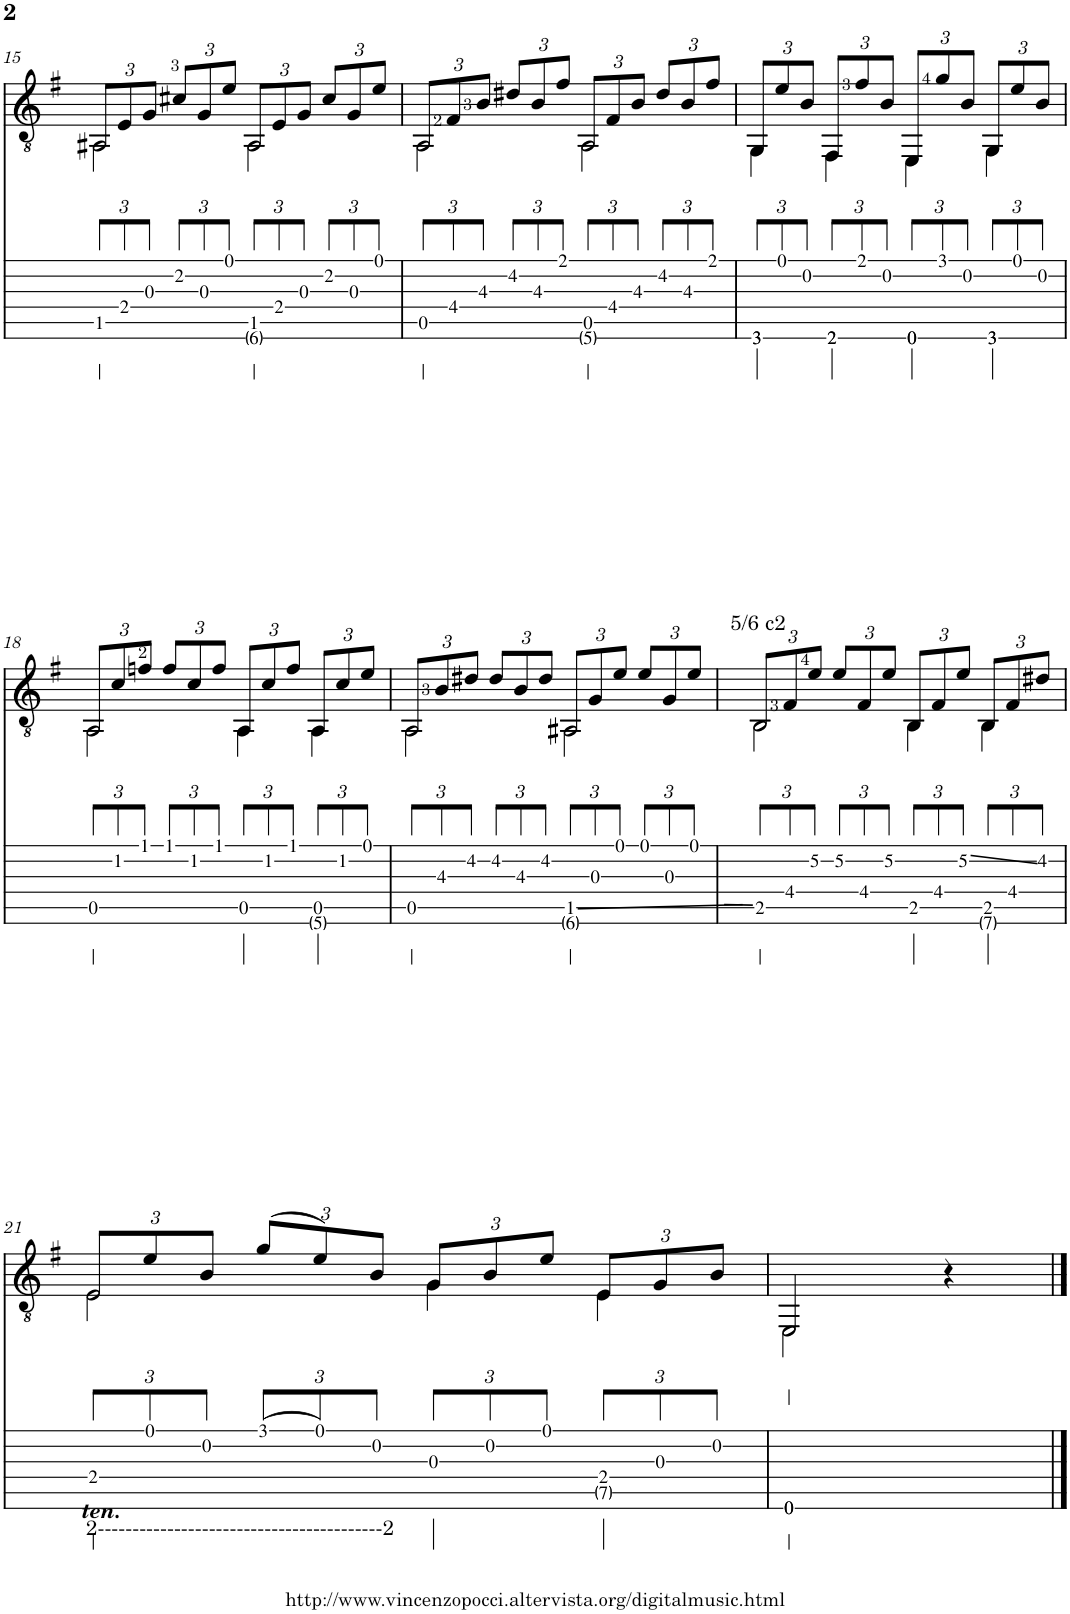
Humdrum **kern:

**kern	**kern
*part2	*part1
*staff2	*staff1
*I"Chitarra classica (Intavolatura)	*I"Classical Guitar
!!LO:PB:g=z
*	*clefGv2
*k[f#]	*k[f#]
*M4/4	*M4/4
*met(c)	*met(c)
*Xbrackettup	*Xbrackettup
=15	=15
*^	*
!	!	!LO:N:head=open
*	*	*^
12AA#X/L	2AA#\	12AA#X/L	2AA#\
12E/	.	12E/	.
12G/J	.	12G/J	.
12c#X/L	.	12c#X/L	.
12G/	.	12G/	.
12e/J	.	12e/J	.
!	!	!LO:N:head=open	!
12AA#/L	2AA#\	12AA#/L	2AA#\
12E/	.	12E/	.
12G/J	.	12G/J	.
12c#/L	.	12c#/L	.
12G/	.	12G/	.
12e/J	.	12e/J	.
=16	=16	=16	=16
!	!	!LO:N:head=open	!
12AA/L	2AA\	12AA/L	2AA\
12F#/	.	12F#/	.
12B/J	.	12B/J	.
12d#X/L	.	12d#X/L	.
12B/	.	12B/	.
12f#/J	.	12f#/J	.
!	!	!LO:N:head=open	!
12AA/L	2AA\	12AA/L	2AA\
12F#/	.	12F#/	.
12B/J	.	12B/J	.
12d#/L	.	12d#/L	.
12B/	.	12B/	.
12f#/J	.	12f#/J	.
=17	=17	=17	=17
12GG/L	4GG\	12GG/L	4GG\
12e/	.	12e/	.
12B/J	.	12B/J	.
12FF#/L	4FF#\	12FF#/L	4FF#\
12f#/	.	12f#/	.
12B/J	.	12B/J	.
12EE/L	4EE\	12EE/L	4EE\
12g/	.	12g/	.
12B/J	.	12B/J	.
12GG/L	4GG\	12GG/L	4GG\
12e/	.	12e/	.
12B/J	.	12B/J	.
!!LO:LB:g=z	!!
=18	=18	=18	=18
!	!	!LO:N:head=open	!
12AA/L	2AA\	12AA/L	2AA\
12c/	.	12c/	.
12fn/J	.	12fn/J	.
12f/L	.	12f/L	.
12c/	.	12c/	.
12f/J	.	12f/J	.
12AA/L	4AA\	12AA/L	4AA\
12c/	.	12c/	.
12f/J	.	12f/J	.
12AA/L	4AA\	12AA/L	4AA\
12c/	.	12c/	.
12e/J	.	12e/J	.
=19	=19	=19	=19
!	!	!LO:N:head=open	!
12AA/L	2AA\	12AA/L	2AA\
12B/	.	12B/	.
12d#X/J	.	12d#X/J	.
12d#/L	.	12d#/L	.
12B/	.	12B/	.
12d#/J	.	12d#/J	.
!	!	!LO:N:head=open	!
12AA#X/L	2AA#\	12AA#X/L	2AA#\
12G/	.	12G/	.
12e/J	.	12e/J	.
12e/L	.	12e/L	.
12G/	.	12G/	.
12e/J	.	12e/J	.
=20	=20	=20	=20
!	!	!LO:TX:a:t=5/6 c2	!
!	!	!LO:N:head=open	!
12BB/L	2BB\	12BB/L	2BB\
12F#/	.	12F#/	.
12e/J	.	12e/J	.
12e/L	.	12e/L	.
12F#/	.	12F#/	.
12e/J	.	12e/J	.
12BB/L	4BB\	12BB/L	4BB\
12F#/	.	12F#/	.
12e/J	.	12e/J	.
12BB/L	4BB\	12BB/L	4BB\
12F#/	.	12F#/	.
12d#X/J	.	12d#X/J	.
!!LO:LB:g=z	!!
=21	=21	=21	=21
!LO:TX:b:t=2-----------------------------------------2	!	!	!
!LO:TX:a:Bi:t=ten.	!	!	!
!	!	!LO:N:head=open	!
12E/L	2E\	12E/L	2E\
12e/	.	12e/	.
12B/J	.	12B/J	.
(12g/L	.	(12g/L	.
12e/)	.	12e/)	.
12B/J	.	12B/J	.
12G/L	4G\	12G/L	4G\
12B/	.	12B/	.
12e/J	.	12e/J	.
12E/L	4E\	12E/L	4E\
12G/	.	12G/	.
12B/J	.	12B/J	.
=22	=22	=22	=22
2EE/	2EE\	2EE/	2EE\
4r	4ryy	4r	4ryy
*v	*v	*	*
*	*v	*v
==	==
*-	*-
